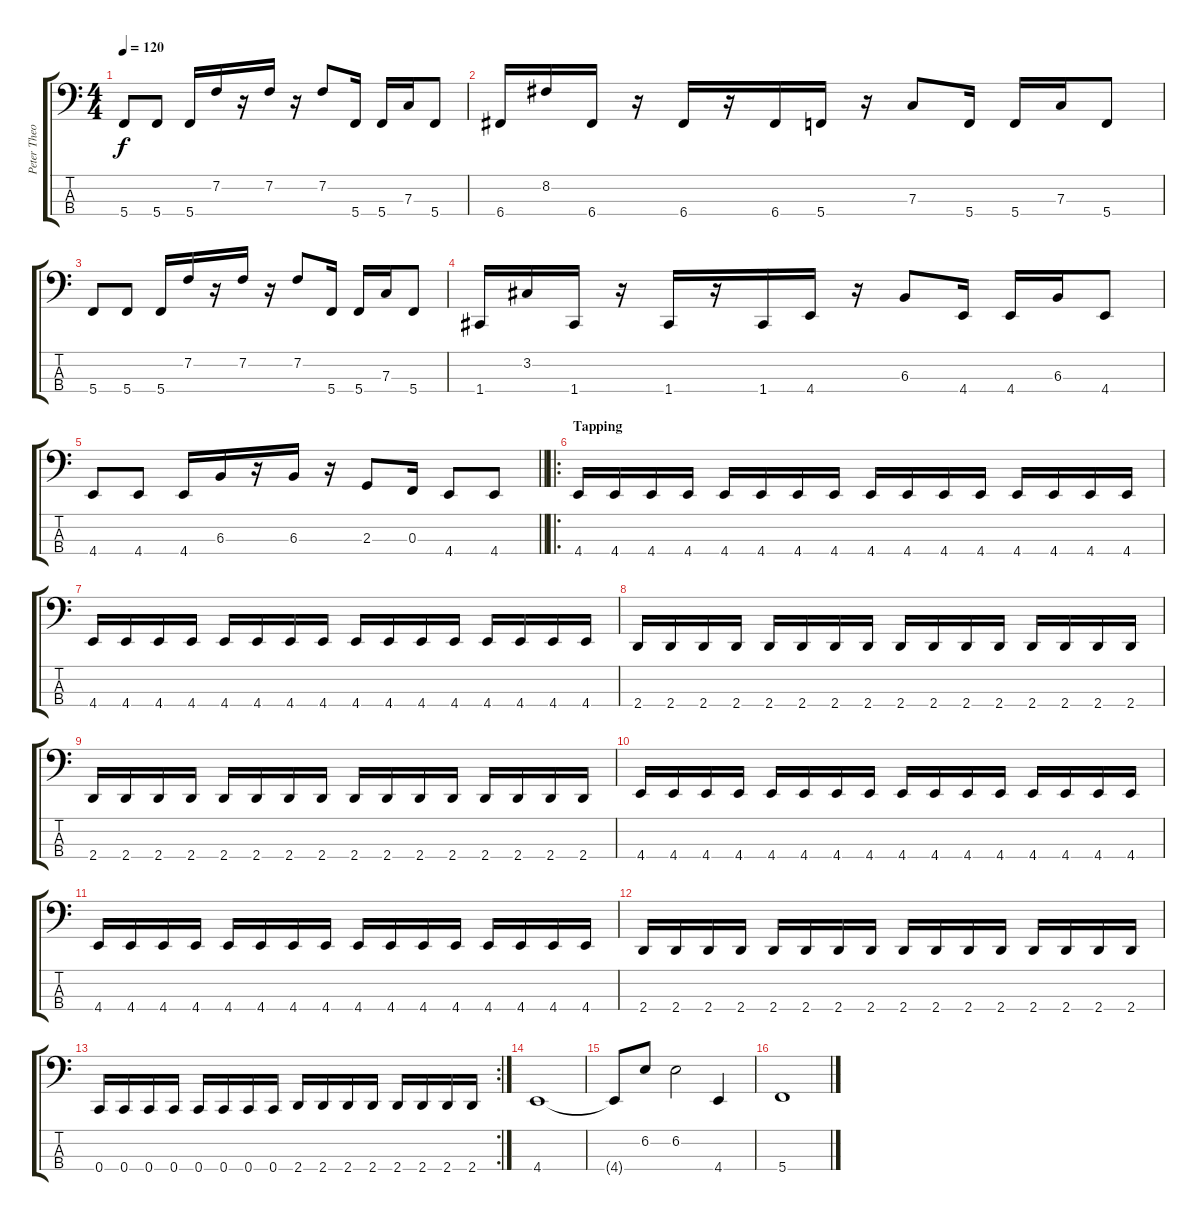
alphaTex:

\track ("Peter Theobalds" "Peter Theo") {instrument electricbasspick}
\staff {score tabs}
\tuning (Eb2 Bb1 F1 C1) {hide}
\ts (4 4)
\tempo 120
\clef f4
\ks c
5.4.8{dy f} 5.4.8 5.4.16 7.2.16 r.16 7.2.16 r.16 7.2.8 5.4.16 5.4.16 7.3.16 5.4.8 |
6.4.16 8.2.16 6.4.16 r.16 6.4.16 r.16 6.4.16 5.4.16 r.16 7.3.8 5.4.16 5.4.16 7.3.16 5.4.8 |
5.4.8 5.4.8 5.4.16 7.2.16 r.16 7.2.16 r.16 7.2.8 5.4.16 5.4.16 7.3.16 5.4.8 |
1.4.16 3.2.16 1.4.16 r.16 1.4.16 r.16 1.4.16 4.4.16 r.16 6.3.8 4.4.16 4.4.16 6.3.16 4.4.8 |
\barLineRight lightlight
4.4.8 4.4.8 4.4.16 6.3.16 r.16 6.3.16 r.16 2.3.8 0.3.16 4.4.8 4.4.8 |
\ro
\section ("" "Tapping")
4.4.16 4.4.16 4.4.16 4.4.16 4.4.16 4.4.16 4.4.16 4.4.16 4.4.16 4.4.16 4.4.16 4.4.16 4.4.16 4.4.16 4.4.16 4.4.16 |
4.4.16 4.4.16 4.4.16 4.4.16 4.4.16 4.4.16 4.4.16 4.4.16 4.4.16 4.4.16 4.4.16 4.4.16 4.4.16 4.4.16 4.4.16 4.4.16 |
2.4.16 2.4.16 2.4.16 2.4.16 2.4.16 2.4.16 2.4.16 2.4.16 2.4.16 2.4.16 2.4.16 2.4.16 2.4.16 2.4.16 2.4.16 2.4.16 |
2.4.16 2.4.16 2.4.16 2.4.16 2.4.16 2.4.16 2.4.16 2.4.16 2.4.16 2.4.16 2.4.16 2.4.16 2.4.16 2.4.16 2.4.16 2.4.16 |
4.4.16 4.4.16 4.4.16 4.4.16 4.4.16 4.4.16 4.4.16 4.4.16 4.4.16 4.4.16 4.4.16 4.4.16 4.4.16 4.4.16 4.4.16 4.4.16 |
4.4.16 4.4.16 4.4.16 4.4.16 4.4.16 4.4.16 4.4.16 4.4.16 4.4.16 4.4.16 4.4.16 4.4.16 4.4.16 4.4.16 4.4.16 4.4.16 |
2.4.16 2.4.16 2.4.16 2.4.16 2.4.16 2.4.16 2.4.16 2.4.16 2.4.16 2.4.16 2.4.16 2.4.16 2.4.16 2.4.16 2.4.16 2.4.16 |
\rc 2
0.4.16 0.4.16 0.4.16 0.4.16 0.4.16 0.4.16 0.4.16 0.4.16 2.4.16 2.4.16 2.4.16 2.4.16 2.4.16 2.4.16 2.4.16 2.4.16 |
4.4.1 |
4.4{t}.8 6.2.8 6.2.2 4.4.4 |
5.4.1
